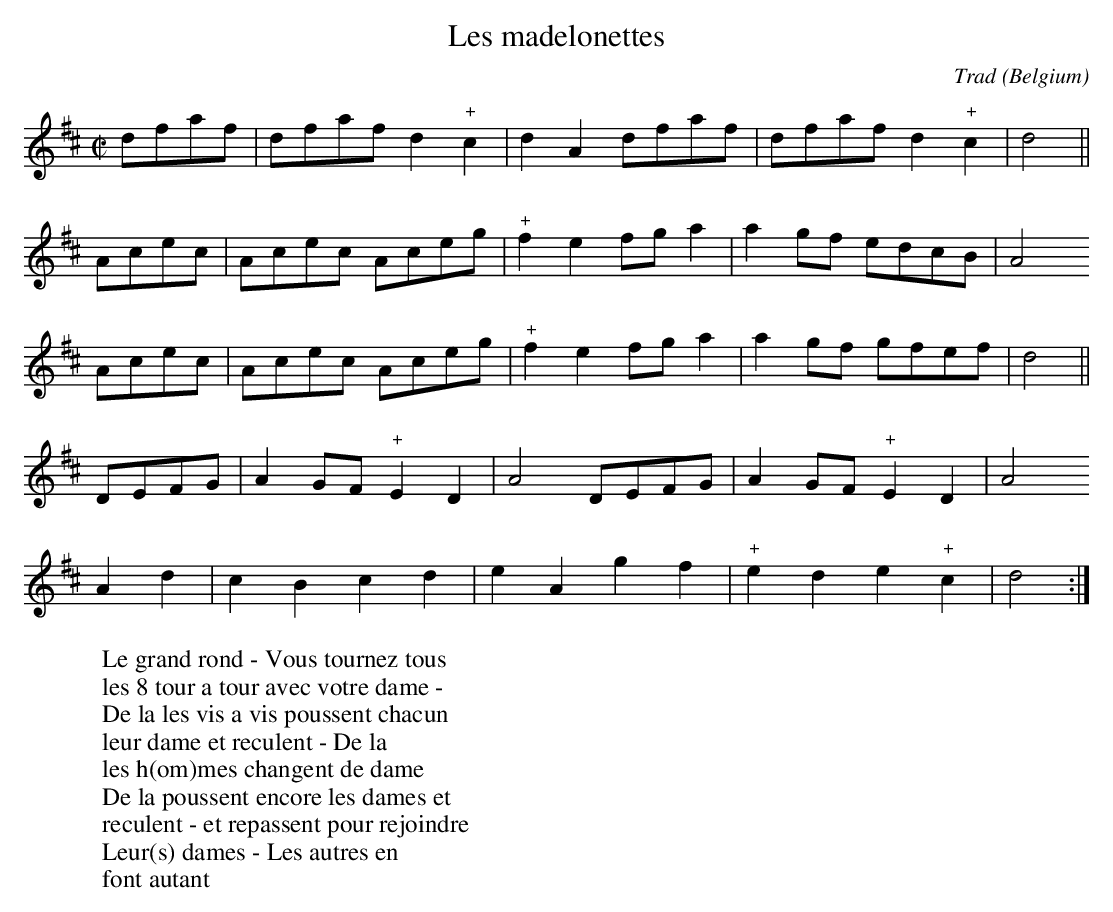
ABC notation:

X:1
T:Les madelonettes
C:Trad
O:Belgium
M:C|
L:1/8
K:Dmaj
dfaf|dfaf d2"+"c2|d2A2 dfaf|dfaf d2"+"c2|d4||
Acec|Acec Aceg|"+"f2e2 fga2|a2gf edcB|A4
Acec|Acec Aceg|"+"f2e2 fga2|a2gf gfef|d4||
DEFG|A2GF "+"E2D2|A4 DEFG|A2GF "+"E2D2|A4
A2d2|c2B2 c2d2|e2A2 g2f2|"+"e2d2 e2"+"c2|d4:|]
W:Le grand rond - Vous tournez tous
W:les 8 tour a tour avec votre dame -
W:De la les vis a vis poussent chacun
W:leur dame et reculent - De la
W:les h(om)mes changent de dame
W:De la poussent encore les dames et
W:reculent - et repassent pour rejoindre
W:Leur(s) dames - Les autres en
W:font autant
